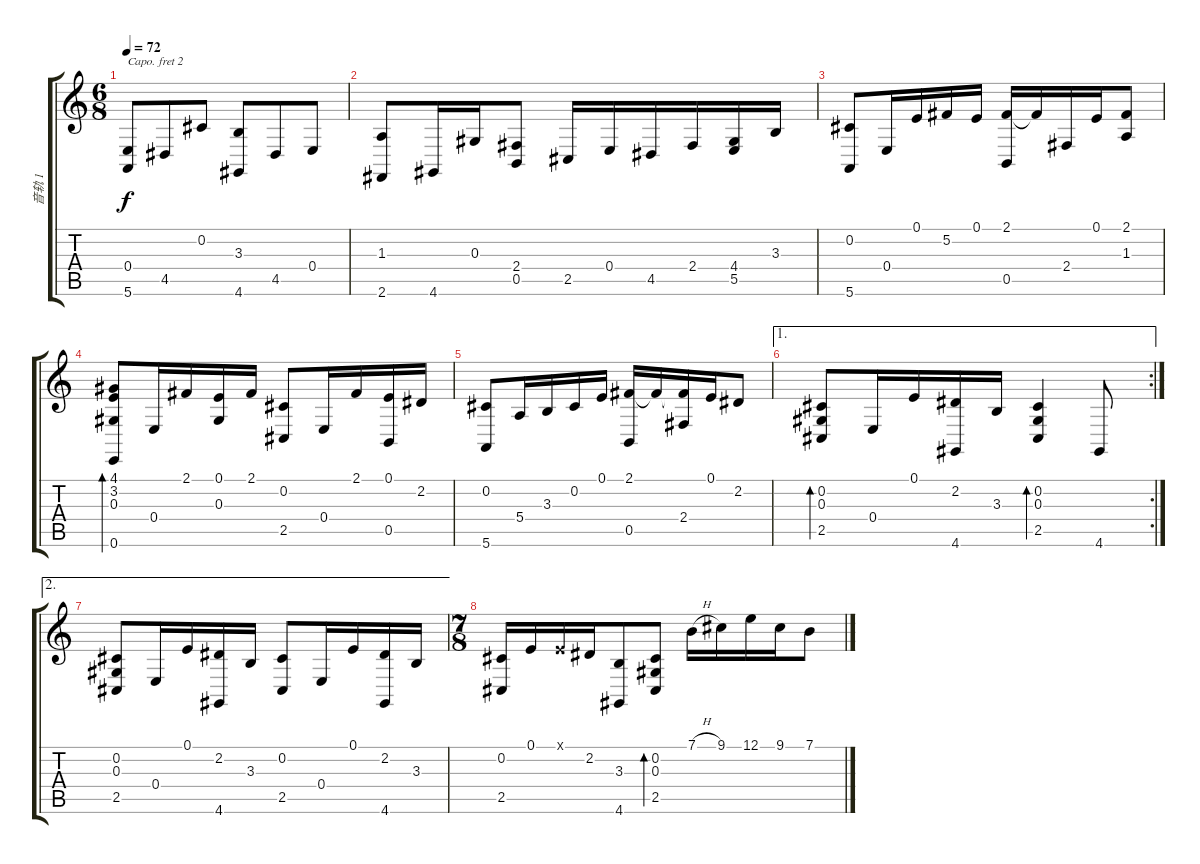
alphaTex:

\track ("音轨 1" "音轨 1") {instrument brightacousticpiano bank 6}
\staff {score tabs}
\capo 2
\tuning (D4 B3 Gb3 D3 A2 D2) {hide}
\ts (6 8)
\tempo 72
\clef g2
\ks c
(0.4 5.6).8{dy f} 4.5.8 0.2.8 (3.3 4.6).8 4.5.8 0.4.8 |
(1.3 2.6).8 4.6.16 0.3.16 (2.4 0.5).8 2.5.16 0.4.16 4.5.16 2.4.16 (4.4 5.5).16 3.3.16 |
(0.2 5.6).8 0.4.16 0.1.16 5.2.16 0.1.16 (2.1 0.5).16 2.1{t}.16 2.4.16 0.1.16 (2.1 1.3).8 |
(4.1 3.2 0.3 0.6).8{bd 240} 0.4.16 2.1.16 (0.1 0.3).16 2.1.16 (0.2 2.5).8 0.4.16 2.1.16 (0.1 0.5).16 2.2.16 |
(0.2 5.6).8 5.4.16 3.3.16 0.2.16 0.1.16 (2.1 0.5).16 2.1{t}.16 (2.1{t} 2.4).16 0.1.16 2.2.8 |
\ae 1
\rc 2
(0.2 0.3 2.5).8{bd 240} 0.4.16 0.1.16 (2.2 4.6).16 3.3.16 (0.2 0.3 2.5).4{bd 240} 4.6.8 |
\ae 2
(0.2 0.3 2.5).8 0.4.16 0.1.16 (2.2 4.6).16 3.3.16 (0.2 2.5).8 0.4.16 0.1.16 (2.2 4.6).16 3.3.16 |
\ts (7 8)
(0.2 2.5).16 0.1.16 0.1{x}.16 2.2.16 (3.3 4.6).8 (0.2 0.3 2.5).8{bd 240} 7.1{h}.16 9.1.16{txt ""} 12.1.16 9.1.16 7.1{be (hold 0 0 60 0) sl}.8
